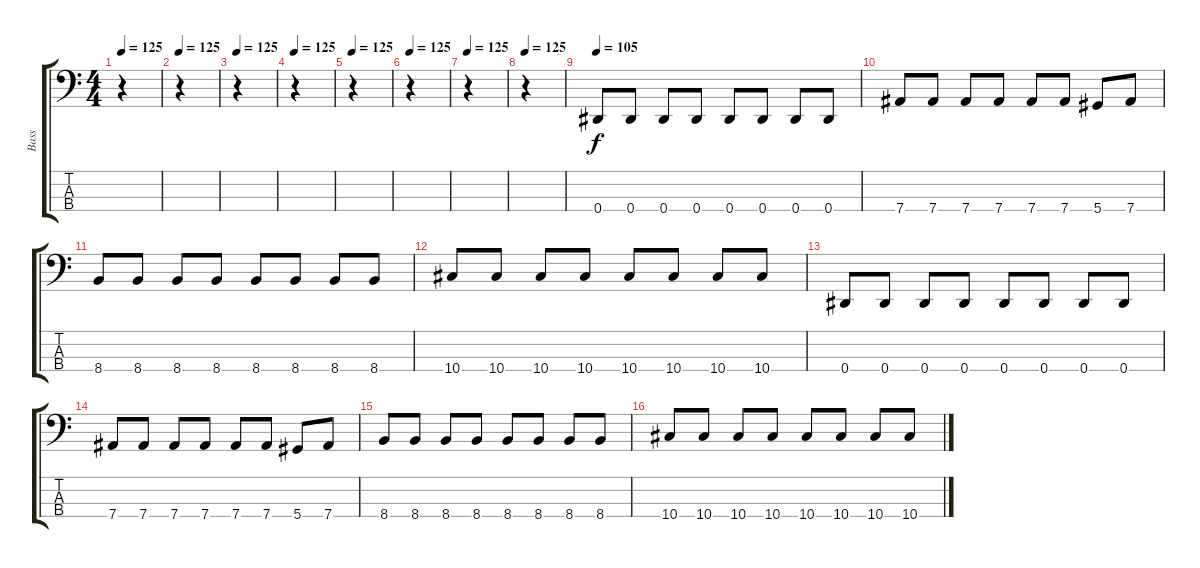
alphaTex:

\track ("Bass" "Bass") {instrument electricbassfinger}
\staff {score tabs}
\tuning (Gb2 Db2 Ab1 Eb1) {hide}
\ts (4 4)
\tempo 125
\clef f4
\ks c
r.4{dy f} |
\tempo 125
r.4 |
\tempo 125
r.4 |
\tempo 125
r.4 |
\tempo 125
r.4 |
\tempo 125
r.4 |
\tempo 125
r.4 |
\tempo 125
r.4 |
\tempo 105
0.4.8 0.4.8 0.4.8 0.4.8 0.4.8 0.4.8 0.4.8 0.4.8 |
7.4.8 7.4.8 7.4.8 7.4.8 7.4.8 7.4.8 5.4.8 7.4.8 |
8.4.8 8.4.8 8.4.8 8.4.8 8.4.8 8.4.8 8.4.8 8.4.8 |
10.4.8 10.4.8 10.4.8 10.4.8 10.4.8 10.4.8 10.4.8 10.4.8 |
0.4.8 0.4.8 0.4.8 0.4.8 0.4.8 0.4.8 0.4.8 0.4.8 |
7.4.8 7.4.8 7.4.8 7.4.8 7.4.8 7.4.8 5.4.8 7.4.8 |
8.4.8 8.4.8 8.4.8 8.4.8 8.4.8 8.4.8 8.4.8 8.4.8 |
10.4.8 10.4.8 10.4.8 10.4.8 10.4.8 10.4.8 10.4.8 10.4.8
